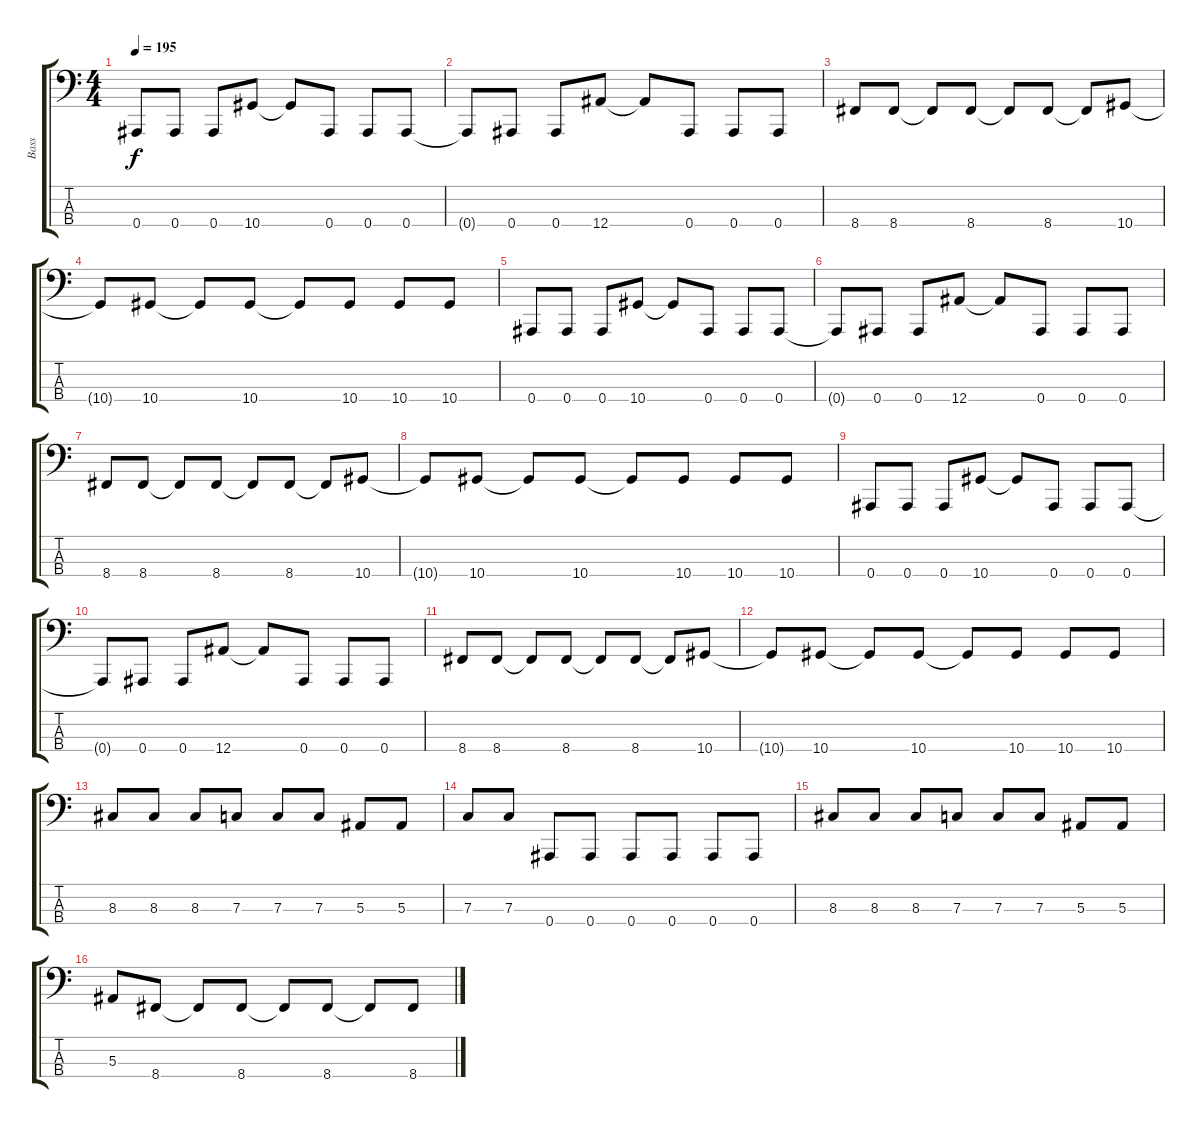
\track ("Bass" "Bass") {instrument electricbassfinger}
\staff {score tabs}
\tuning (Eb2 Bb1 F1 Bb0) {hide}
\ts (4 4)
\tempo 195
\clef f4
\ks c
0.4.8{dy f} 0.4.8 0.4.8 10.4.8 10.4{t}.8 0.4.8 0.4.8 0.4.8 |
0.4{t}.8 0.4.8 0.4.8 12.4.8 12.4{t}.8 0.4.8 0.4.8 0.4.8 |
8.4.8 8.4.8 8.4{t}.8 8.4.8 8.4{t}.8 8.4.8 8.4{t}.8 10.4.8 |
10.4{t}.8 10.4.8 10.4{t}.8 10.4.8 10.4{t}.8 10.4.8 10.4.8 10.4.8 |
0.4.8 0.4.8 0.4.8 10.4.8 10.4{t}.8 0.4.8 0.4.8 0.4.8 |
0.4{t}.8 0.4.8 0.4.8 12.4.8 12.4{t}.8 0.4.8 0.4.8 0.4.8 |
8.4.8 8.4.8 8.4{t}.8 8.4.8 8.4{t}.8 8.4.8 8.4{t}.8 10.4.8 |
10.4{t}.8 10.4.8 10.4{t}.8 10.4.8 10.4{t}.8 10.4.8 10.4.8 10.4.8 |
0.4.8 0.4.8 0.4.8 10.4.8 10.4{t}.8 0.4.8 0.4.8 0.4.8 |
0.4{t}.8 0.4.8 0.4.8 12.4.8 12.4{t}.8 0.4.8 0.4.8 0.4.8 |
8.4.8 8.4.8 8.4{t}.8 8.4.8 8.4{t}.8 8.4.8 8.4{t}.8 10.4.8 |
10.4{t}.8 10.4.8 10.4{t}.8 10.4.8 10.4{t}.8 10.4.8 10.4.8 10.4.8 |
8.3.8 8.3.8 8.3.8 7.3.8 7.3.8 7.3.8 5.3.8 5.3.8 |
7.3.8 7.3.8 0.4.8 0.4.8 0.4.8 0.4.8 0.4.8 0.4.8 |
8.3.8 8.3.8 8.3.8 7.3.8 7.3.8 7.3.8 5.3.8 5.3.8 |
5.3.8 8.4.8 8.4{t}.8 8.4.8 8.4{t}.8 8.4.8 8.4{t}.8 8.4.8
